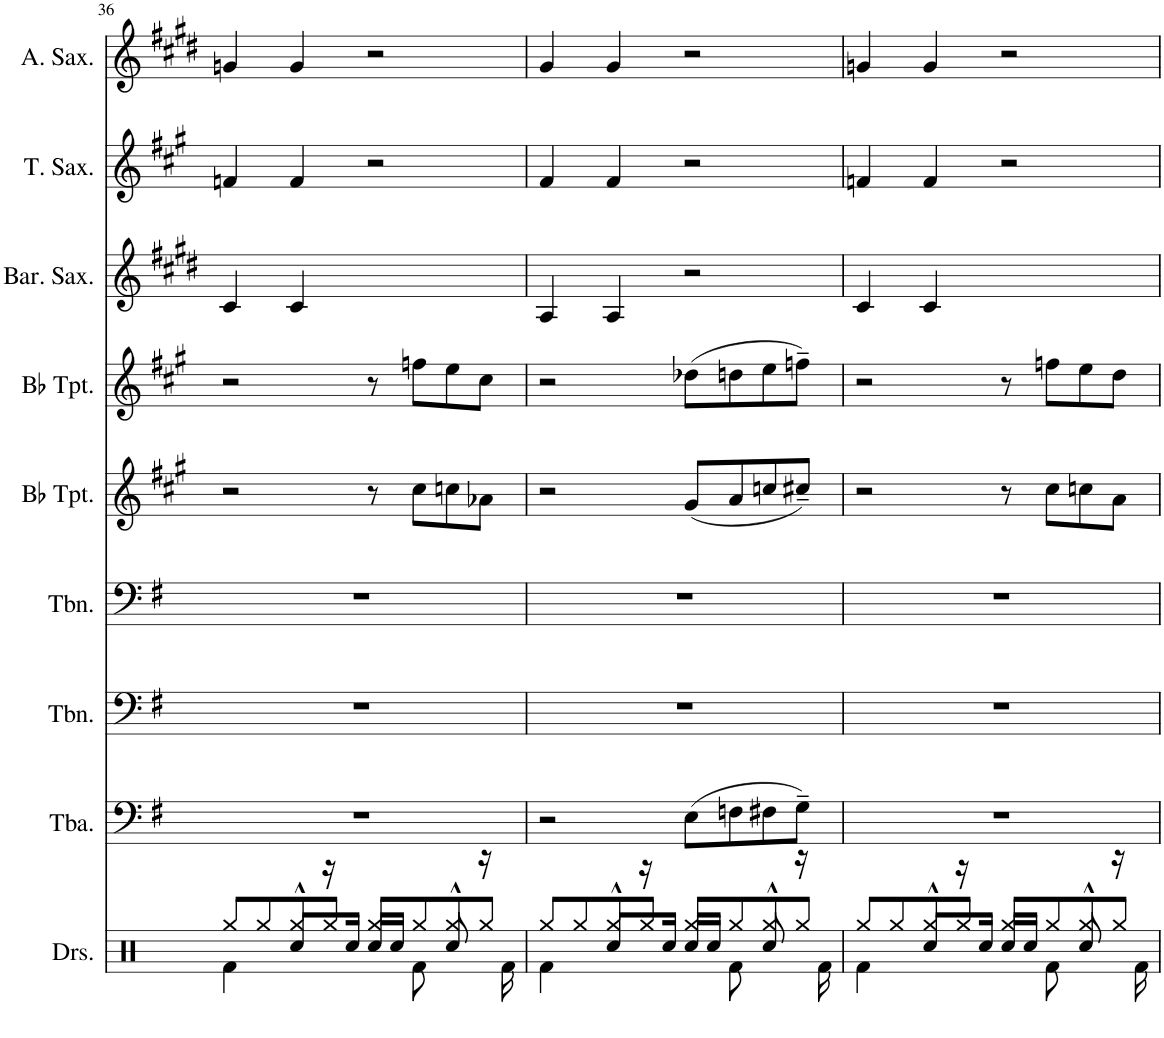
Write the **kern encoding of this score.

**kern	**kern	**kern	**kern	**kern	**kern	**kern	**kern	**kern
*part9	*part8	*part7	*part6	*part5	*part4	*part3	*part2	*part1
*staff9	*staff8	*staff7	*staff6	*staff5	*staff4	*staff3	*staff2	*staff1
*I"Drumset	*I"Tuba	*I"Trombone	*I"Trombone	*I"Bb Trumpet	*I"Bb Trumpet	*I"Baritone Saxophone	*I"Tenor Saxophone	*I"Alto Saxophone
*I'Drs.	*I'Tba.	*I'Tbn.	*I'Tbn.	*I'Bb Tpt.	*I'Bb Tpt.	*I'Bar. Sax.	*I'T. Sax.	*I'A. Sax.
!!LO:PB:g=z
*clefX	*clefF4	*clefF4	*clefF4	*clefG2	*clefG2	*clefG2	*clefG2	*clefG2
*	*	*	*	*Trd1c2	*Trd1c2	*Trd12c21	*Trd8c14	*Trd5c9
*k[]	*k[f#]	*k[f#]	*k[f#]	*k[f#c#g#]	*k[f#c#g#]	*k[f#c#g#d#]	*k[f#c#g#]	*k[f#c#g#d#]
*M4/4	*M4/4	*M4/4	*M4/4	*M4/4	*M4/4	*M4/4	*M4/4	*M4/4
=36	=36	=36	=36	=36	=36	=36	=36	=36
*^	*	*	*	*	*	*	*	*
*	*^	*	*	*	*	*	*	*	*
4Rf\	4ryy	8Rgg/L	1r	1r	1r	2r	2r	4c#/	4fn/	4gn/
.	.	8Rgg/	.	.	.	.	.	.	.	.
4.ryy	8Rcc^^/L	8Rgg/	.	.	.	.	.	4c#/	4f/	4g/
.	16r	8Rgg/J	.	.	.	.	.	.	.	.
.	16Rcc/JJ	.	.	.	.	.	.	.	.	.
!	!LO:N:head=solid	!	!	!	!	!	!	!	!	!
.	16Rcc/LL	8Rgg/L	.	.	.	8r	8r	2ryy	2r	2r
.	16Rcc/JJ	.	.	.	.	.	.	.	.	.
8Rf\	8ryy	8Rgg/	.	.	.	8cc#\L	8ffn\L	.	.	.
8ryy	8Rcc^^/	8Rgg/	.	.	.	8ccn\	8ee\	.	.	.
16r	8ryy	8Rgg/J	.	.	.	8a-X\J	8cc#\J	.	.	.
16Rf\	.	.	.	.	.	.	.	.	.	.
=37	=37	=37	=37	=37	=37	=37	=37	=37	=37	=37
4Rf\	4ryy	8Rgg/L	2r	1r	1r	2r	2r	4A/	4f#/	4g#/
.	.	8Rgg/	.	.	.	.	.	.	.	.
4.ryy	8Rcc^^/L	8Rgg/	.	.	.	.	.	4A/	4f#/	4g#/
.	16r	8Rgg/J	.	.	.	.	.	.	.	.
.	16Rcc/JJ	.	.	.	.	.	.	.	.	.
!	!LO:N:head=solid	!	!	!	!	!	!	!	!	!
.	16Rcc/LL	8Rgg/L	(8E\L	.	.	(8g#/L	(8dd-X\L	2r	2r	2r
.	16Rcc/JJ	.	.	.	.	.	.	.	.	.
8Rf\	8ryy	8Rgg/	8Fn\	.	.	8a/	8ddn\	.	.	.
8ryy	8Rcc^^/	8Rgg/	8F#X\	.	.	8ccn/	8ee\	.	.	.
16r	8ryy	8Rgg/J	8G~\J)	.	.	8cc#X~/J)	8ffn~\J)	.	.	.
16Rf\	.	.	.	.	.	.	.	.	.	.
=38	=38	=38	=38	=38	=38	=38	=38	=38	=38	=38
4Rf\	4ryy	8Rgg/L	1r	1r	1r	2r	2r	4c#/	4fn/	4gn/
.	.	8Rgg/	.	.	.	.	.	.	.	.
4.ryy	8Rcc^^/L	8Rgg/	.	.	.	.	.	4c#/	4f/	4g/
.	16r	8Rgg/J	.	.	.	.	.	.	.	.
.	16Rcc/JJ	.	.	.	.	.	.	.	.	.
!	!LO:N:head=solid	!	!	!	!	!	!	!	!	!
.	16Rcc/LL	8Rgg/L	.	.	.	8r	8r	2ryy	2r	2r
.	16Rcc/JJ	.	.	.	.	.	.	.	.	.
8Rf\	8ryy	8Rgg/	.	.	.	8cc#\L	8ffn\L	.	.	.
8ryy	8Rcc^^/	8Rgg/	.	.	.	8ccn\	8ee\	.	.	.
16r	8ryy	8Rgg/J	.	.	.	8a\J	8dd\J	.	.	.
16Rf\	.	.	.	.	.	.	.	.	.	.
*v	*v	*v	*	*	*	*	*	*	*	*
=	=	=	=	=	=	=	=	=
*-	*-	*-	*-	*-	*-	*-	*-	*-
